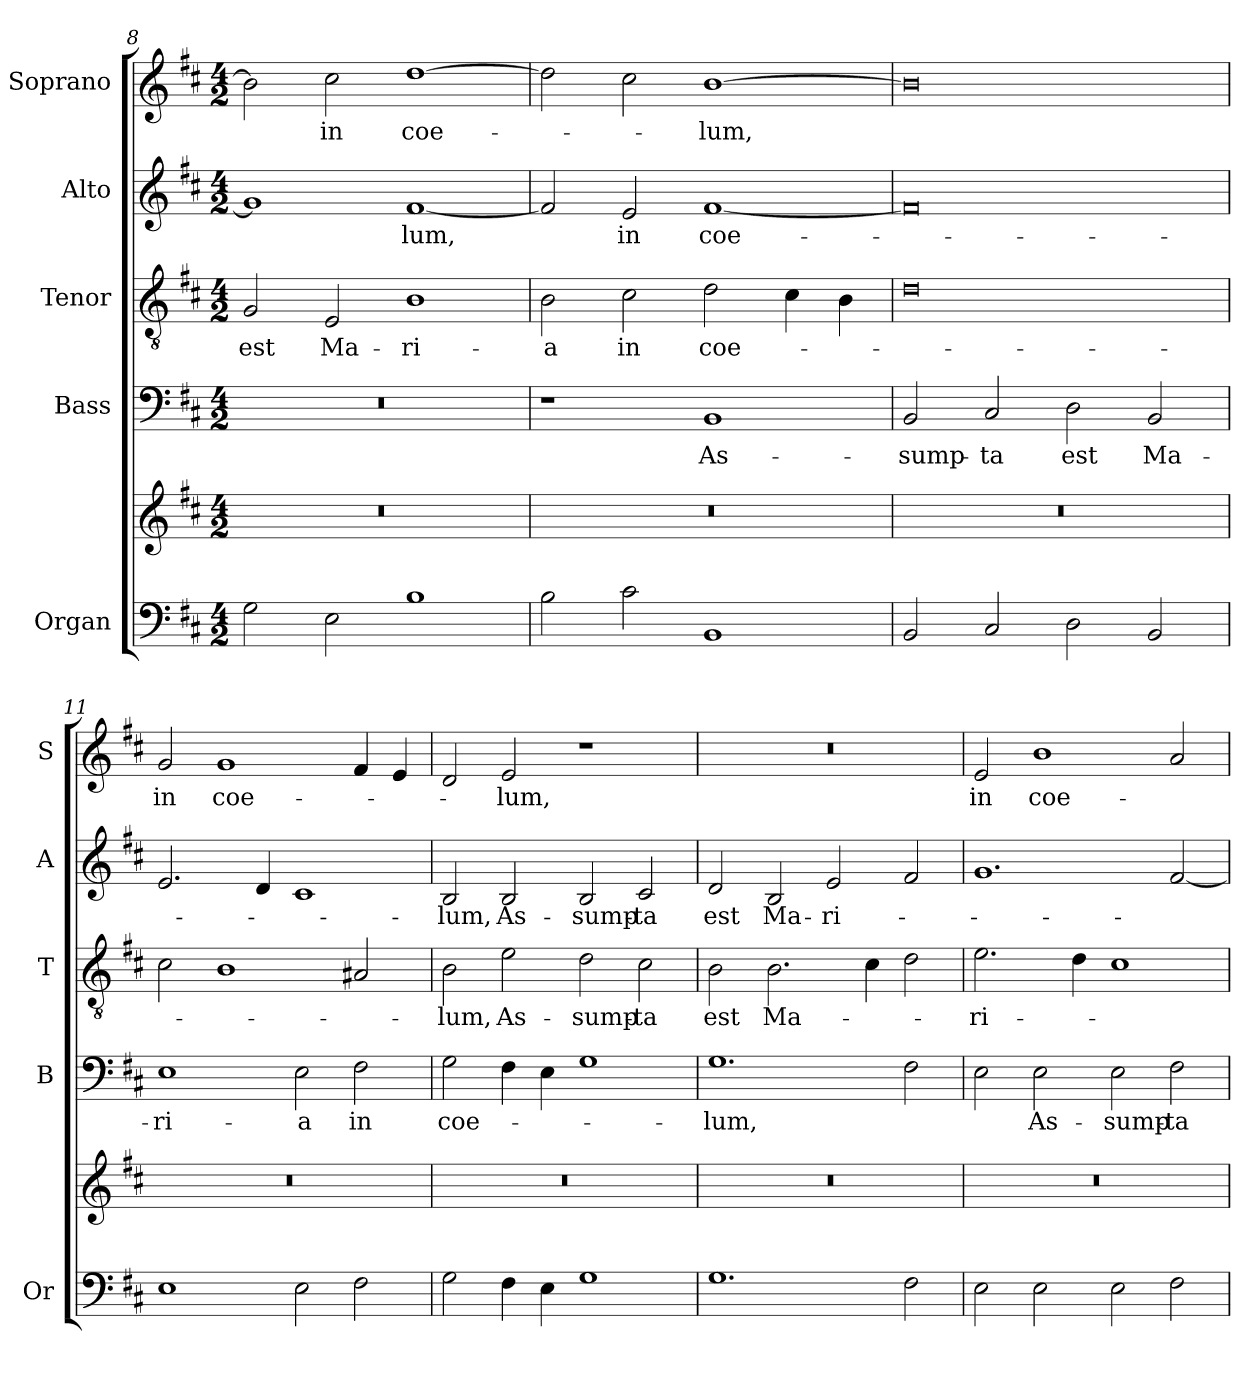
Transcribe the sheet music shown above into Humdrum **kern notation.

**kern	**kern	**kern	**text	**kern	**text	**kern	**text	**kern	**text
*part5	*part5	*part4	*part4	*part3	*part3	*part2	*part2	*part1	*part1
*staff6	*staff5	*staff4	*staff4	*staff3	*staff3	*staff2	*staff2	*staff1	*staff1
*I"Organ	*	*I"Bass	*	*I"Tenor	*	*I"Alto	*	*I"Soprano	*
*I'Or	*	*I'B	*	*I'T	*	*I'A	*	*I'S	*
*clefF4	*clefG2	*clefF4	*	*clefGv2	*	*clefG2	*	*clefG2	*
*k[f#c#]	*k[f#c#]	*k[f#c#]	*	*k[f#c#]	*	*k[f#c#]	*	*k[f#c#]	*
*D:	*D:	*D:	*	*D:	*	*D:	*	*D:	*
*M4/2	*M4/2	*M4/2	*	*M4/2	*	*M4/2	*	*M4/2	*
=8	=8	=8	=8	=8	=8	=8	=8	=8	=8
!	!	!	!	!	!LO:LY:b	!	!	!	!
2G\	0r	0r	.	2G/	est	1g]	.	2b\]	.
!	!	!	!	!	!LO:LY:b	!	!	!	!
!	!	!	!	!	!	!	!	!	!LO:LY:b
2E\	.	.	.	2E/	Ma-	.	.	2cc#\	in
!	!	!	!	!	!LO:LY:b	!	!	!	!
!	!	!	!	!	!	!	!LO:LY:b	!	!
!	!	!	!	!	!	!	!	!	!LO:LY:b
1B	.	.	.	1B	-ri-	[1f#	-lum,	[1dd	coe-
=9	=9	=9	=9	=9	=9	=9	=9	=9	=9
!	!	!	!	!	!LO:LY:b	!	!	!	!
2B\	0r	1r	.	2B\	-a	2f#/]	.	2dd\]	.
!	!	!	!	!	!LO:LY:b	!	!	!	!
!	!	!	!	!	!	!	!LO:LY:b	!	!
2c#\	.	.	.	2c#\	in	2e/	in	2cc#\	.
!	!	!	!LO:LY:b	!	!	!	!	!	!
!	!	!	!	!	!LO:LY:b	!	!	!	!
!	!	!	!	!	!	!	!LO:LY:b	!	!
!	!	!	!	!	!	!	!	!	!LO:LY:b
1BB	.	1BB	As-	2d\	coe-	[1f#	coe-	[1b	-lum,
.	.	.	.	4c#\	.	.	.	.	.
.	.	.	.	4B\	.	.	.	.	.
=10	=10	=10	=10	=10	=10	=10	=10	=10	=10
!	!	!	!LO:LY:b	!	!	!	!	!	!
2BB/	0r	2BB/	-sump-	0d	.	0f#]	.	0b]	.
!	!	!	!LO:LY:b	!	!	!	!	!	!
2C#/	.	2C#/	-ta	.	.	.	.	.	.
!	!	!	!LO:LY:b	!	!	!	!	!	!
2D\	.	2D\	est	.	.	.	.	.	.
!	!	!	!LO:LY:b	!	!	!	!	!	!
2BB/	.	2BB/	Ma-	.	.	.	.	.	.
!!LO:PB:g=z
=11	=11	=11	=11	=11	=11	=11	=11	=11	=11
!	!	!	!LO:LY:b	!	!	!	!	!	!
!	!	!	!	!	!	!	!	!	!LO:LY:b
1E	0r	1E	-ri-	2c#\	.	2.e/	.	2g/	in
!	!	!	!	!	!	!	!	!	!LO:LY:b
.	.	.	.	1B	.	.	.	1g	coe-
.	.	.	.	.	.	4d/	.	.	.
!	!	!	!LO:LY:b	!	!	!	!	!	!
2E\	.	2E\	-a	.	.	1c#	.	.	.
!	!	!	!LO:LY:b	!	!	!	!	!	!
2F#\	.	2F#\	in	2A#X/	.	.	.	4f#/	.
.	.	.	.	.	.	.	.	4e/	.
=12	=12	=12	=12	=12	=12	=12	=12	=12	=12
!	!	!	!LO:LY:b	!	!	!	!	!	!
!	!	!	!	!	!LO:LY:b	!	!	!	!
!	!	!	!	!	!	!	!LO:LY:b	!	!
2G\	0r	2G\	coe-	2B\	-lum,	2B/	-lum,	2d/	.
!	!	!	!	!	!LO:LY:b	!	!	!	!
!	!	!	!	!	!	!	!LO:LY:b	!	!
!	!	!	!	!	!	!	!	!	!LO:LY:b
4F#\	.	4F#\	.	2e\	As-	2B/	As-	2e/	-lum,
4E\	.	4E\	.	.	.	.	.	.	.
!	!	!	!	!	!LO:LY:b	!	!	!	!
!	!	!	!	!	!	!	!LO:LY:b	!	!
1G	.	1G	.	2d\	-sump-	2B/	-sump-	1r	.
!	!	!	!	!	!LO:LY:b	!	!	!	!
!	!	!	!	!	!	!	!LO:LY:b	!	!
.	.	.	.	2c#\	-ta	2c#/	-ta	.	.
=13	=13	=13	=13	=13	=13	=13	=13	=13	=13
!	!	!	!LO:LY:b	!	!	!	!	!	!
!	!	!	!	!	!LO:LY:b	!	!	!	!
!	!	!	!	!	!	!	!LO:LY:b	!	!
1.G	0r	1.G	-lum,	2B\	est	2d/	est	0r	.
!	!	!	!	!	!LO:LY:b	!	!	!	!
!	!	!	!	!	!	!	!LO:LY:b	!	!
.	.	.	.	2.B\	Ma-	2B/	Ma-	.	.
!	!	!	!	!	!	!	!LO:LY:b	!	!
.	.	.	.	.	.	2e/	-ri-	.	.
.	.	.	.	4c#\	.	.	.	.	.
2F#\	.	2F#\	.	2d\	.	2f#/	.	.	.
=14	=14	=14	=14	=14	=14	=14	=14	=14	=14
!	!	!	!	!	!LO:LY:b	!	!	!	!
!	!	!	!	!	!	!	!	!	!LO:LY:b
2E\	0r	2E\	.	2.e\	-ri-	1.g	.	2e/	in
!	!	!	!LO:LY:b	!	!	!	!	!	!
!	!	!	!	!	!	!	!	!	!LO:LY:b
2E\	.	2E\	As-	.	.	.	.	1b	coe-
.	.	.	.	4d\	.	.	.	.	.
!	!	!	!LO:LY:b	!	!	!	!	!	!
2E\	.	2E\	-sump-	1c#	.	.	.	.	.
!	!	!	!LO:LY:b	!	!	!	!	!	!
2F#\	.	2F#\	-ta	.	.	[2f#/	.	2a/	.
=	=	=	=	=	=	=	=	=	=
*-	*-	*-	*-	*-	*-	*-	*-	*-	*-
